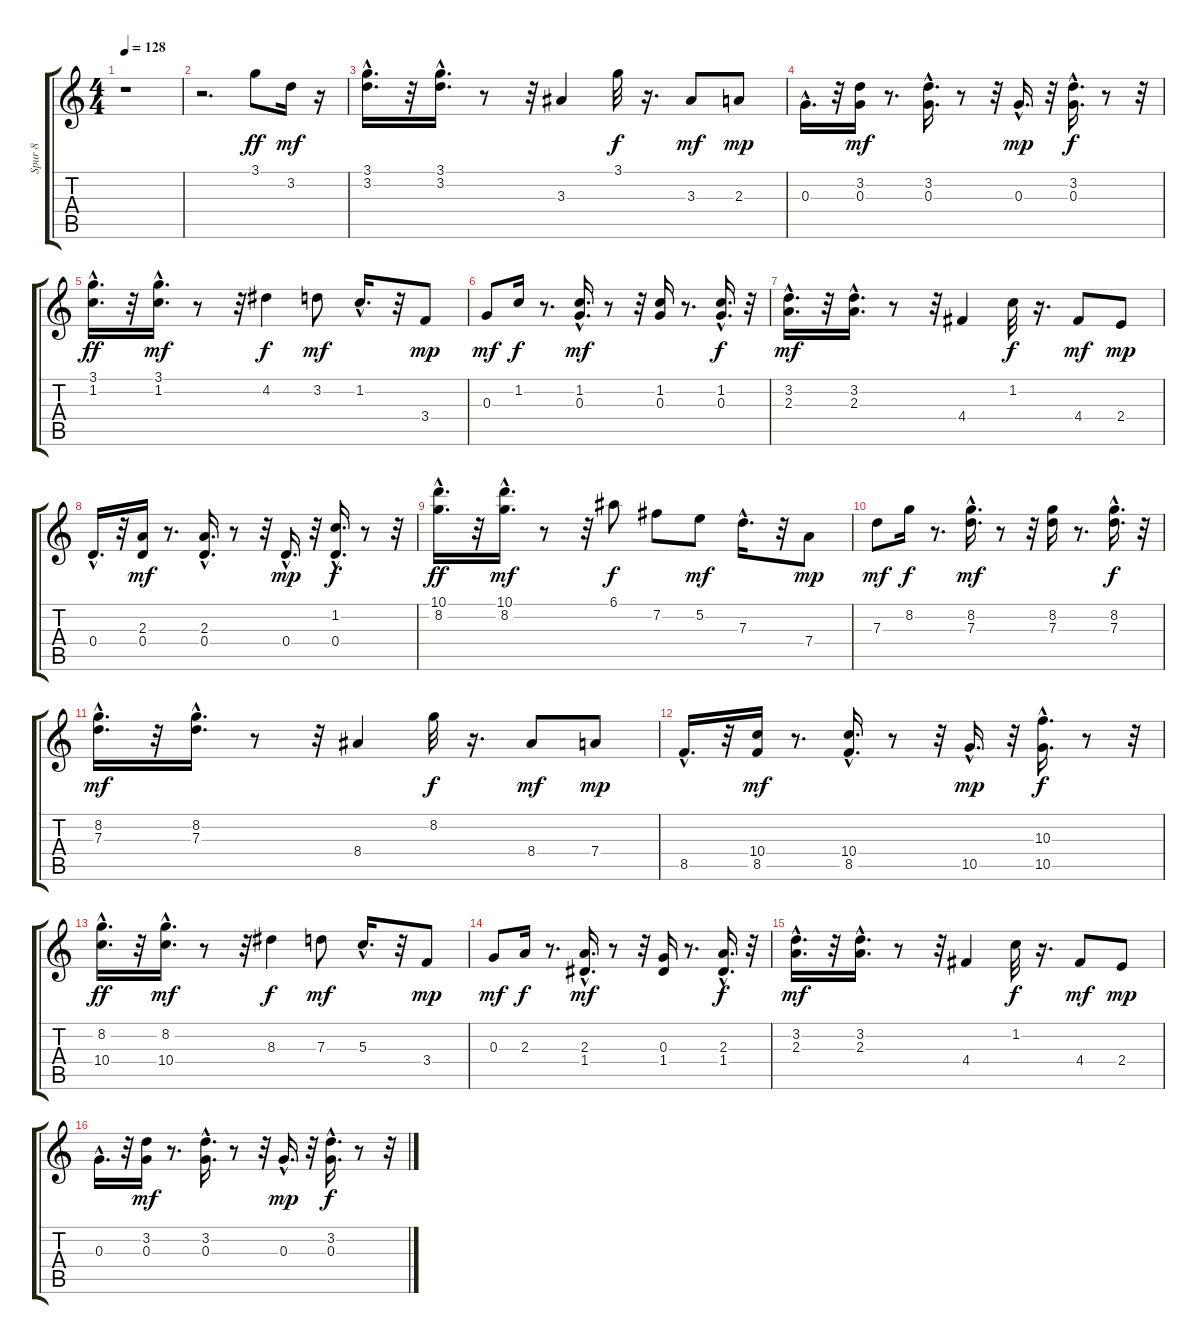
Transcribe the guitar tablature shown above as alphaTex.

\track ("Spur 8" "Spur 8") {instrument distortionguitar}
\staff {score tabs}
\tuning (E4 B3 G3 D3 A2 E2) {hide}
\ts (4 4)
\tempo 128
\clef g2
\ks c
r.1{dy ff} |
r.2{d} 3.1.8 3.2.16{dy mf} r.16 |
(3.1{hac} 3.2{hac}).16{d} r.32 (3.1 3.2{hac}).16{d} r.8 r.32 3.3.4 3.1.32{dy f} r.16{d} 3.3.8{dy mf} 2.3.8{dy mp} |
0.3{hac}.16{d} r.32 (3.2 0.3).16{dy mf} r.8{d} (3.2 0.3{hac}).16{d} r.8 r.32 0.3{hac}.16{d dy mp} r.32 (3.2{hac} 0.3).16{d dy f} r.8 r.32 |
(3.1{hac} 1.2{hac}).16{d dy ff} r.32 (3.1 1.2{hac}).16{d dy mf} r.8 r.32 4.2.4{dy f} 3.2.8{dy mf} 1.2{hac}.16{d} r.32 3.4.8{dy mp} |
0.3.8{dy mf} 1.2.16{dy f} r.8{d} (1.2{hac} 0.3).16{d dy mf} r.8 r.32 (1.2 0.3).16 r.8{d} (1.2{hac} 0.3).16{d dy f} r.32 |
(3.2{hac} 2.3{hac}).16{d dy mf} r.32 (3.2 2.3{hac}).16{d} r.8 r.32 4.4.4 1.2.32{dy f} r.16{d} 4.4.8{dy mf} 2.4.8{dy mp} |
0.4{hac}.16{d} r.32 (2.3 0.4).16{dy mf} r.8{d} (2.3 0.4{hac}).16{d} r.8 r.32 0.4{hac}.16{d dy mp} r.32 (1.2{hac} 0.4).16{d dy f} r.8 r.32 |
(10.1{hac} 8.2{hac}).16{d dy ff} r.32 (10.1 8.2{hac}).16{d dy mf} r.8 r.32 6.1.8{dy f} 7.2.8 5.2.8{dy mf} 7.3{hac}.16{d} r.32 7.4.8{dy mp} |
7.3.8{dy mf} 8.2.16{dy f} r.8{d} (8.2{hac} 7.3).16{d dy mf} r.8 r.32 (8.2 7.3).16 r.8{d} (8.2{hac} 7.3).16{d dy f} r.32 |
(8.2{hac} 7.3{hac}).16{d dy mf} r.32 (8.2 7.3{hac}).16{d} r.8 r.32 8.4.4 8.2.32{dy f} r.16{d} 8.4.8{dy mf} 7.4.8{dy mp} |
8.5{hac}.16{d} r.32 (10.4 8.5).16{dy mf} r.8{d} (10.4 8.5{hac}).16{d} r.8 r.32 10.5{hac}.16{d dy mp} r.32 (10.3{hac} 10.5).16{d dy f} r.8 r.32 |
(8.2{hac} 10.4{hac}).16{d dy ff} r.32 (8.2 10.4{hac}).16{d dy mf} r.8 r.32 8.3.4{dy f} 7.3.8{dy mf} 5.3{hac}.16{d} r.32 3.4.8{dy mp} |
0.3.8{dy mf} 2.3.16{dy f} r.8{d} (2.3{hac} 1.4).16{d dy mf} r.8 r.32 (0.3 1.4).16 r.8{d} (2.3{hac} 1.4).16{d dy f} r.32 |
(3.2{hac} 2.3{hac}).16{d dy mf} r.32 (3.2 2.3{hac}).16{d} r.8 r.32 4.4.4 1.2.32{dy f} r.16{d} 4.4.8{dy mf} 2.4.8{dy mp} |
0.3{hac}.16{d} r.32 (3.2 0.3).16{dy mf} r.8{d} (3.2 0.3{hac}).16{d} r.8 r.32 0.3{hac}.16{d dy mp} r.32 (3.2{hac} 0.3).16{d dy f} r.8 r.32
